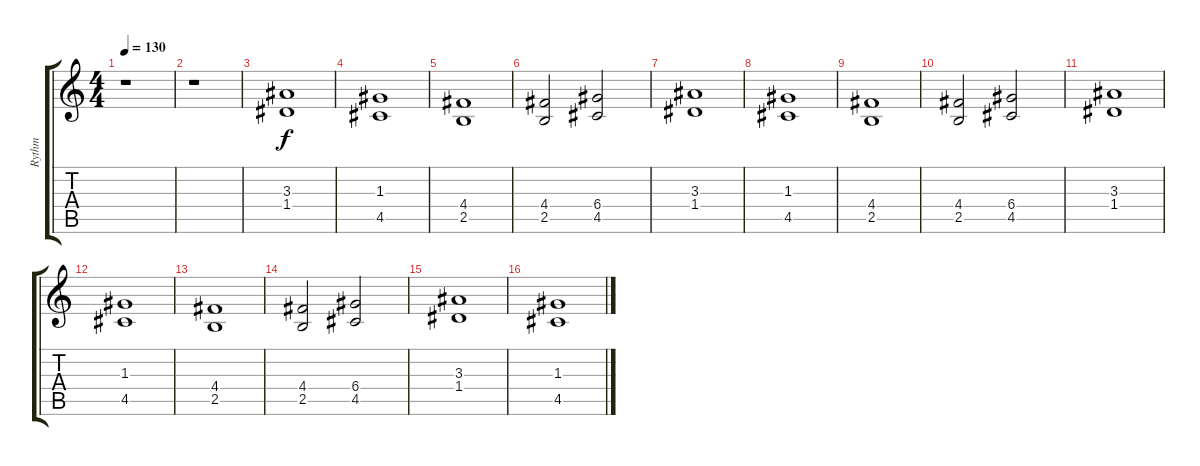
\track ("Rythm" "Rythm") {instrument distortionguitar}
\staff {score tabs}
\tuning (E4 B3 G3 D3 A2 E2) {hide}
\ts (4 4)
\tempo 130
\clef g2
\ks c
r.1{dy f} |
r.1 |
(3.3 1.4).1 |
(1.3 4.5).1 |
(4.4 2.5).1 |
(4.4 2.5).2 (6.4 4.5).2 |
(3.3 1.4).1 |
(1.3 4.5).1 |
(4.4 2.5).1 |
(4.4 2.5).2 (6.4 4.5).2 |
(3.3 1.4).1 |
(1.3 4.5).1 |
(4.4 2.5).1 |
(4.4 2.5).2 (6.4 4.5).2 |
(3.3 1.4).1 |
(1.3 4.5).1
